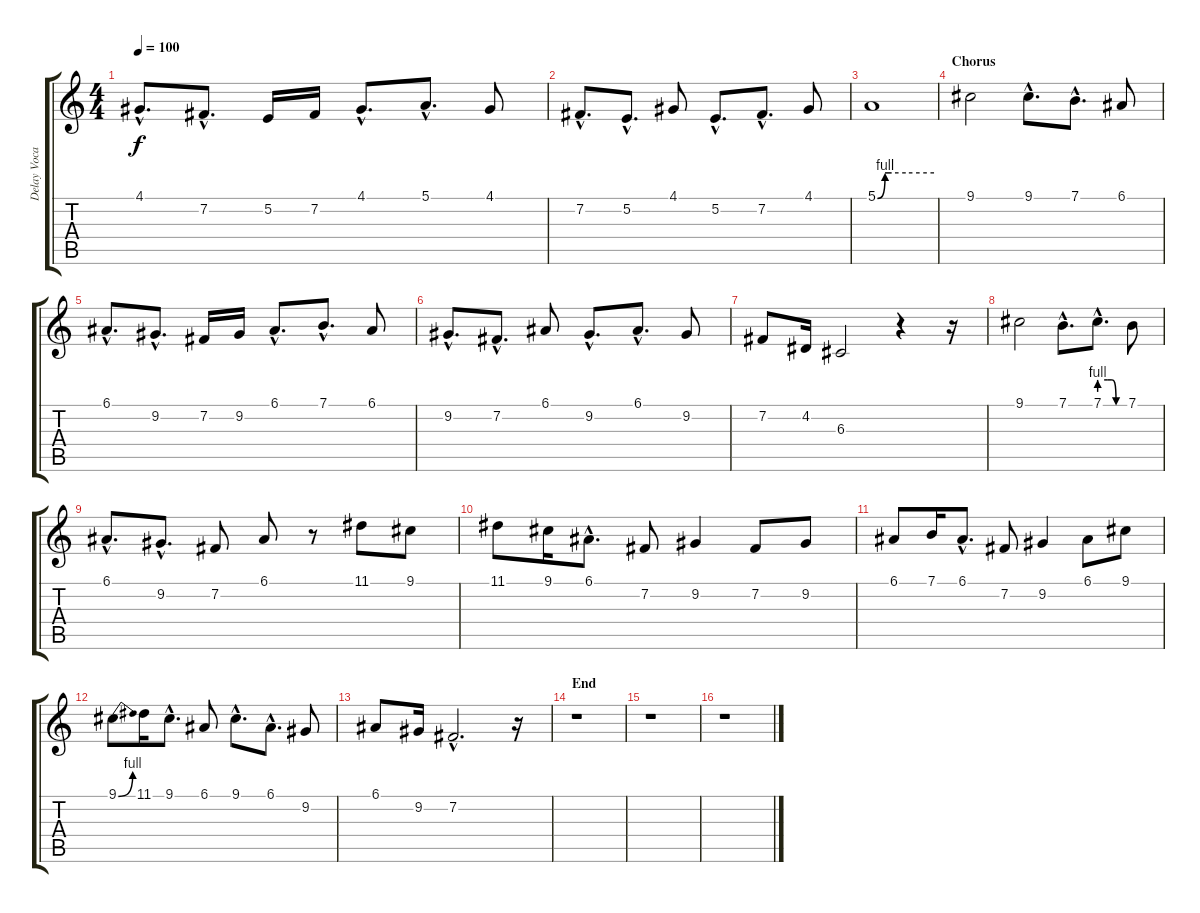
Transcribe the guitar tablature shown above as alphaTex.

\track ("Delay Vocals" "Delay Voca") {instrument pad8sweep}
\staff {score tabs}
\tuning (E4 B3 G3 D3 A2 E2) {hide}
\ts (4 4)
\tempo 100
\clef g2
\ks c
4.1{hac}.8{d dy f} 7.2{hac}.8{d} 5.2.16 7.2.16 4.1{hac}.8{d} 5.1{hac}.8{d} 4.1.8 |
7.2{hac}.8{d} 5.2{hac}.8{d} 4.1.8 5.2{hac}.8{d} 7.2{hac}.8{d} 4.1.8 |
5.1{be (custom 0 0 8 4 15 4 30 4 60 4)}.1 |
\section ("" "Chorus")
9.1.2{volume 10} 9.1{hac}.8{d} 7.1{hac}.8{d} 6.1.8 |
6.1{hac}.8{d} 9.2{hac}.8{d} 7.2.16 9.2.16 6.1{hac}.8{d} 7.1{hac}.8{d} 6.1.8 |
9.2{hac}.8{d} 7.2{hac}.8{d} 6.1.8 9.2{hac}.8{d} 6.1{hac}.8{d} 9.2.8 |
7.2.8 4.2.16 6.3.2 r.4 r.16 |
9.1.2 7.1{hac}.8{d} 7.1{be (custom 0 4 20 4 30 4 40 0 60 0) hac}.8{d} 7.1.8 |
6.1{hac}.8{d} 9.2{hac}.8{d} 7.2.8 6.1.8 r.8 11.1.8 9.1.8 |
\section ("" "")
11.1.8 9.1.16 6.1{hac}.8{d} 7.2.8 9.2.4 7.2.8 9.2.8 |
6.1.8 7.1.16 6.1{hac}.8{d} 7.2.8 9.2.4 6.1.8 9.1.8 |
9.1{be (bend 0 0 60 4)}.8 11.1.16 9.1{hac}.8{d} 6.1.8 9.1{hac}.8{d} 6.1{hac}.8{d} 9.2.8 |
6.1.8 9.2.16 7.2{hac}.2{d} r.16 |
\section ("" "End")
r.1 |
r.1 |
r.1
